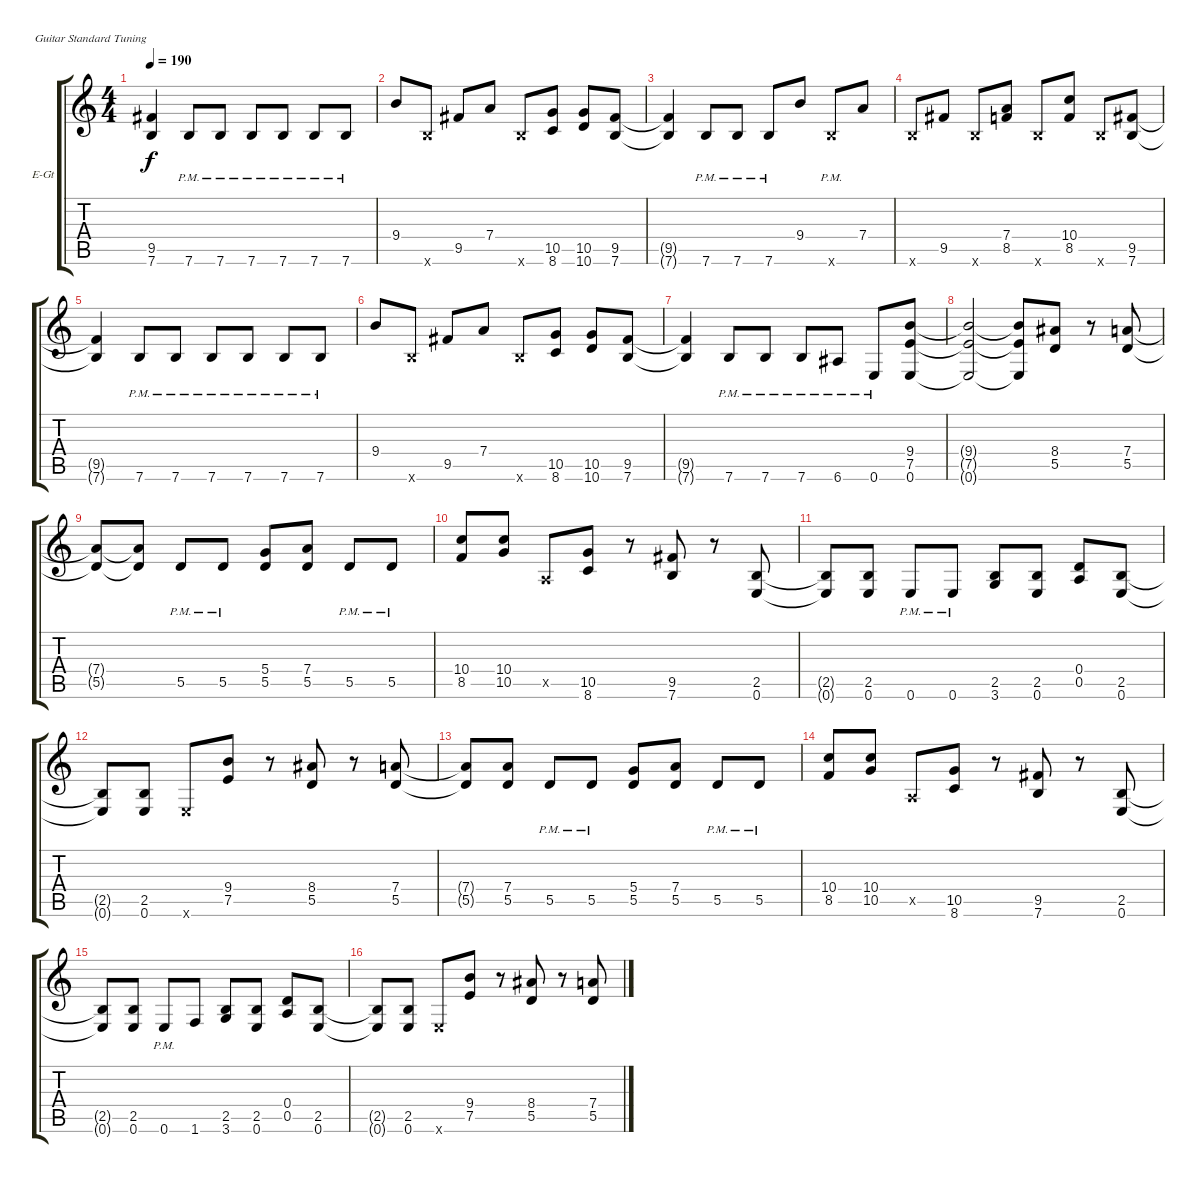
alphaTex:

\bracketExtendMode groupsimilarinstruments
\firstSystemTrackNameOrientation horizontal
\otherSystemsTrackNameOrientation horizontal
\track ("Electric Guitar" "E-Gt") {instrument overdrivenguitar}
\staff {score tabs}
\tuning (E4 B3 G3 D3 A2 E2)
\ts (4 4)
\tempo 190
\clef g2
\ks c
(9.5{t} 7.6{t}).4{dy f} 7.6{pm}.8 7.6{pm}.8 7.6{pm}.8 7.6{pm}.8 7.6{pm}.8 7.6{pm}.8 |
9.4.8 7.6{x}.8 9.5.8 7.4.8 7.6{x}.8 (10.5 8.6).8 (10.5 10.6).8 (7.6 9.5).8 |
(9.5{t} 7.6{t}).4 7.6{pm}.8 7.6{pm}.8 7.6{pm}.8 9.4.8 7.6{pm x}.8 7.4.8 |
7.6{x}.8 9.5.8 7.6{x}.8 (8.5 7.4).8 7.6{x}.8 (8.5 10.4).8 7.6{x}.8 (7.6 9.5).8 |
(9.5{t} 7.6{t}).4 7.6{pm}.8 7.6{pm}.8 7.6{pm}.8 7.6{pm}.8 7.6{pm}.8 7.6{pm}.8 |
9.4.8 7.6{x}.8 9.5.8 7.4.8 7.6{x}.8 (10.5 8.6).8 (10.5 10.6).8 (7.6 9.5).8 |
(9.5{t} 7.6{t}).4 7.6{pm}.8 7.6{pm}.8 7.6{pm}.8 6.6{pm}.8 0.6{pm}.8 (7.5 9.4 0.6).8 |
(0.6{t} 7.5{t} 9.4{t}).2 (9.4{t} 7.5{t} 0.6{t}).8 (5.5 8.4).8 r.8 (5.5 7.4).8 |
(5.5{t} 7.4{t}).8 (5.5{t} 7.4{t}).8 5.5{pm}.8 5.5{pm}.8 (5.5 5.4).8 (5.5 7.4).8 5.5{pm}.8 5.5{pm}.8 |
(8.5 10.4).8 (10.5 10.4).8 0.5{x}.8 (8.6 10.5).8 r.8 (7.6 9.5).8 r.8 (0.6 2.5).8 |
(2.5{t} 0.6{t}).8 (0.6 2.5).8 0.6{pm}.8 0.6{pm}.8 (3.6 2.5).8 (0.6 2.5).8 (0.5 0.4).8 (0.6 2.5).8 |
(0.6{t} 2.5{t}).8 (0.6 2.5).8 0.6{x}.8 (7.5 9.4).8 r.8 (5.5 8.4).8 r.8 (5.5 7.4).8 |
(5.5{t} 7.4{t}).8 (5.5 7.4).8 5.5{pm}.8 5.5{pm}.8 (5.5 5.4).8 (5.5 7.4).8 5.5{pm}.8 5.5{pm}.8 |
(8.5 10.4).8 (10.5 10.4).8 0.5{x}.8 (8.6 10.5).8 r.8 (7.6 9.5).8 r.8 (0.6 2.5).8 |
(2.5{t} 0.6{t}).8 (0.6 2.5).8 0.6{pm}.8 1.6.8 (3.6 2.5).8 (0.6 2.5).8 (0.5 0.4).8 (0.6 2.5).8 |
(0.6{t} 2.5{t}).8 (0.6 2.5).8 0.6{x}.8 (7.5 9.4).8 r.8 (5.5 8.4).8 r.8 (5.5 7.4).8
